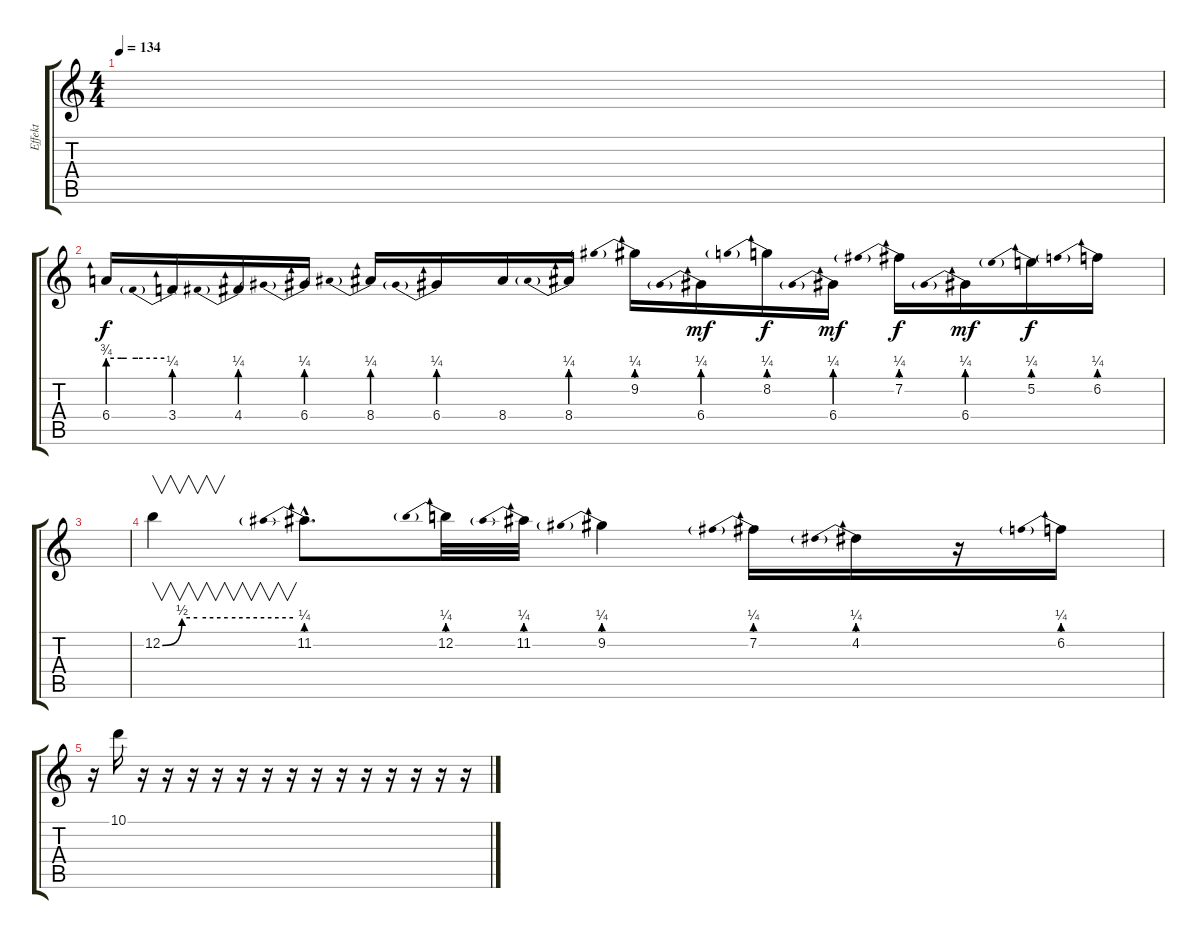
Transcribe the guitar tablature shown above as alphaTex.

\track ("Effekt" "Effekt") {instrument distortionguitar}
\staff {score tabs}
\tuning (E4 B3 G3 D3 A2 E2) {hide}
\ts (4 4)
\tempo 134
\clef g2
\ks c
|
6.4{be (custom 0 3 14 3 20 3 30 3 32 3 60 3)}.16 3.4{be (prebend 0 1 60 1)}.16 4.4{be (prebend 0 1 60 1)}.16 6.4{be (prebend 0 1 60 1)}.16 8.4{be (prebend 0 1 60 1)}.16 6.4{be (prebend 0 1 60 1)}.16 8.4.16 8.4{be (prebend 0 1 60 1)}.16 9.2{be (prebend 0 1 60 1)}.16 6.4{be (prebend 0 1 60 1)}.16{dy mf} 8.2{be (prebend 0 1 60 1)}.16{dy f} 6.4{be (prebend 0 1 60 1)}.16{dy mf} 7.2{be (prebend 0 1 60 1)}.16{dy f} 6.4{be (prebend 0 1 60 1)}.16{dy mf} 5.2{be (prebend 0 1 60 1)}.16{dy f} 6.2{be (prebend 0 1 60 1)}.16 |
|
12.2{be (custom 0 0 9 2 16 2 30 2 60 2)}.4{v} 11.2{be (prebend 0 1 60 1) hac}.8{d} 12.2{be (prebend 0 1 60 1)}.32 11.2{be (prebend 0 1 60 1)}.32 9.2{be (prebend 0 1 60 1)}.4 7.2{be (prebend 0 1 60 1)}.16 4.2{be (prebend 0 1 60 1)}.16 r.16 6.2{be (prebend 0 1 60 1)}.16 |
r.16 10.1.16 r.16 r.16 r.16 r.16 r.16 r.16 r.16 r.16 r.16 r.16 r.16 r.16 r.16 r.16
